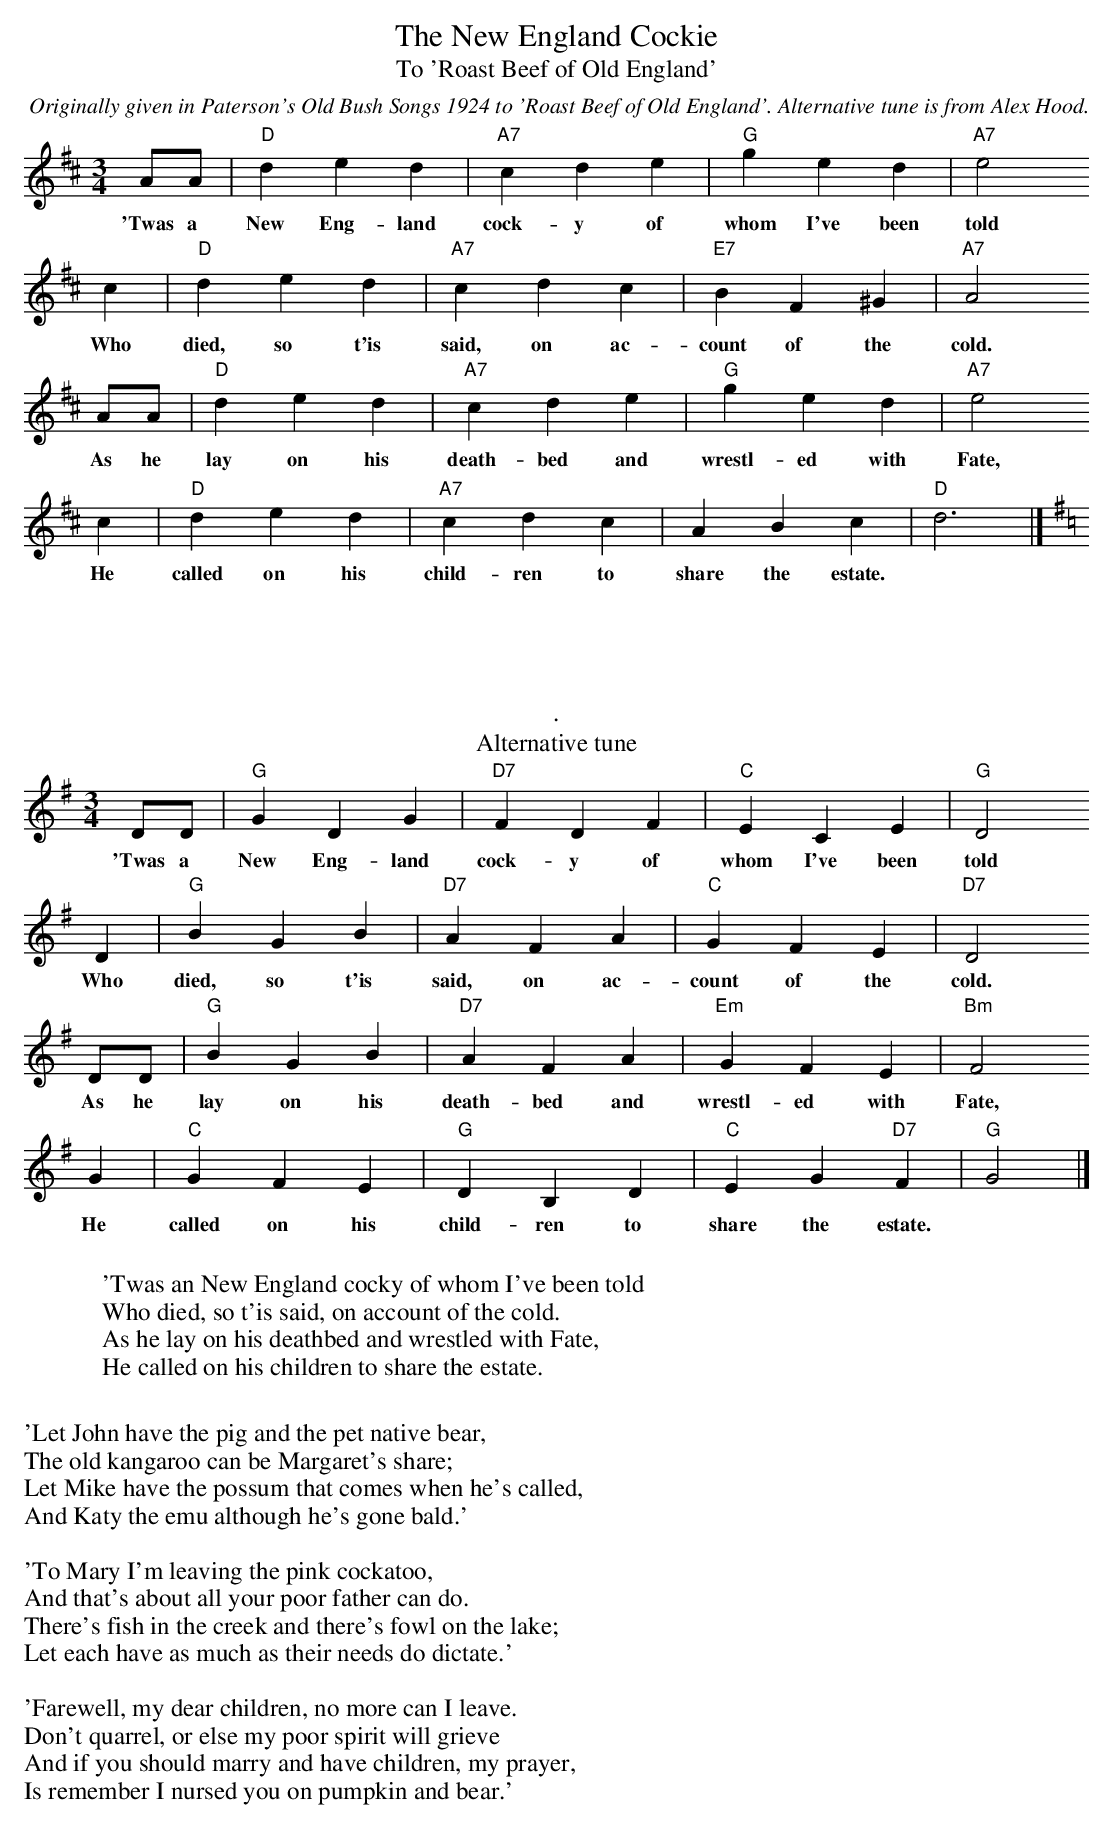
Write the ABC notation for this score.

X:1
T:New England Cockie, The
C:Originally given in Paterson's Old Bush Songs 1924 to 'Roast Beef of Old England'. Alternative tune is from Alex Hood.
M:3/4
L:1/4
T:To 'Roast Beef of Old England'
K:D
A/A/|"D"ded |"A7"cde|"G"ged |"A7"e2
w:'Twas a New Eng-land cock-y of whom I've been told
c|"D"ded |"A7"cdc|"E7"BF^G |"A7"A2
w:Who died, so t'is said, on ac-count of the cold.
A/A/|"D"ded |"A7"cde|"G"ged |"A7"e2
w:As he lay on his death-bed and wrestl-ed with Fate,
c|"D"ded |"A7"cdc|ABc |"D"d3|]
w:He called on his child-ren to share the estate.
K:G
T:.
T:Alternative tune
D/D/|"G"GDG|"D7"FDF|"C"ECE|"G"D2
w:'Twas a New Eng-land cock-y of whom I've been told
D|"G"BGB|"D7"AFA|"C"GFE|"D7"D2
w:Who died, so t'is said, on ac-count of the cold.
D/D/|"G"BGB|"D7"AFA|"Em"GFE|"Bm"F2
w:As he lay on his death-bed and wrestl-ed with Fate,
G|"C"GFE|"G"DB,D|"C"EG"D7"F|"G"G2|]
w:He called on his child-ren to share the estate.
W:
W:'Twas an New England cocky of whom I've been told
W:Who died, so t'is said, on account of the cold.
W:As he lay on his deathbed and wrestled with Fate,
W:He called on his children to share the estate.
W:
W:'Let John have the pig and the pet native bear,
W:The old kangaroo can be Margaret's share;
W:Let Mike have the possum that comes when he's called,
W:And Katy the emu although he's gone bald.'
W:
W:'To Mary I'm leaving the pink cockatoo,
W:And that's about all your poor father can do.
W:There's fish in the creek and there's fowl on the lake;
W:Let each have as much as their needs do dictate.'
W:
W:'Farewell, my dear children, no more can I leave.
W:Don't quarrel, or else my poor spirit will grieve
W:And if you should marry and have children, my prayer,
W:Is remember I nursed you on pumpkin and bear.'
